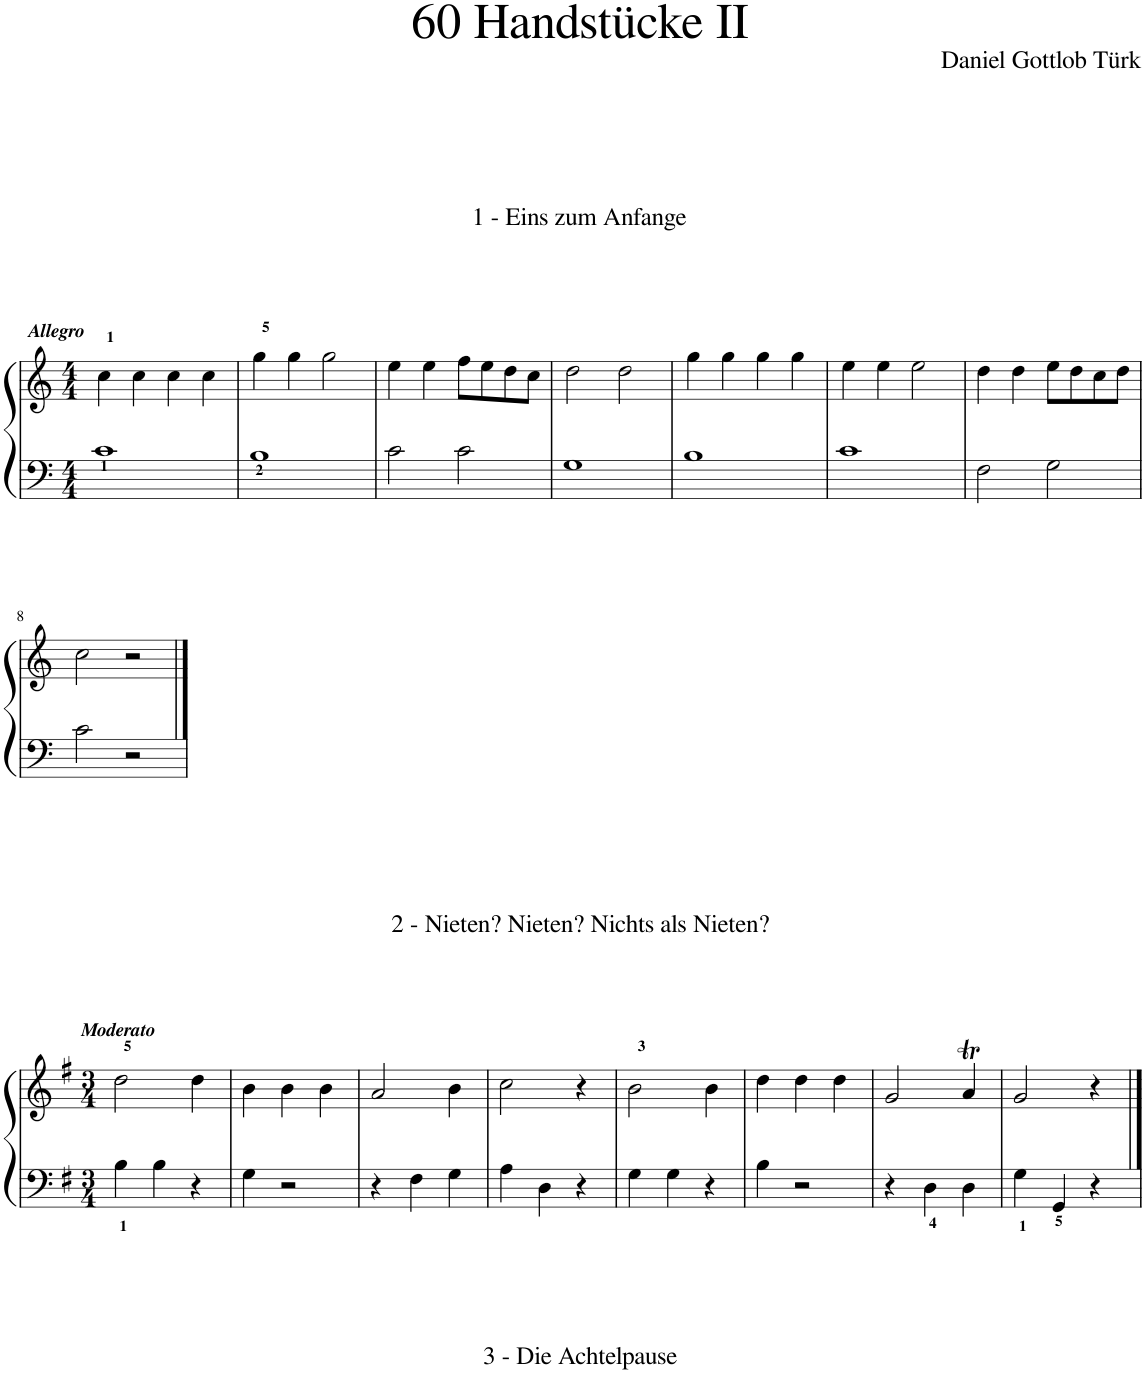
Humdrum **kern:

**kern	**kern
*part1	*part1
*staff2	*staff1
*I"Piano	*
*I'Pno.	*
*clefF4	*clefG2
*k[]	*k[]
*M4/4	*M4/4
=1	=1
!	!LO:TX:a:Bi:t=Allegro
1c	4cc\
.	4cc\
.	4cc\
.	4cc\
=2	=2
1B	4gg\
.	4gg\
.	2gg\
=3	=3
2c\	4ee\
.	4ee\
2c\	8ff\L
.	8ee\
.	8dd\
.	8cc\J
=4	=4
1G	2dd\
.	2dd\
=5	=5
1B	4gg\
.	4gg\
.	4gg\
.	4gg\
=6	=6
1c	4ee\
.	4ee\
.	2ee\
=7	=7
2F\	4dd\
.	4dd\
2G\	8ee\L
.	8dd\
.	8cc\
.	8dd\J
!!LO:LB:g=z
=8	=8
2c\	2cc\
2r	2r
!!LO:LB:g=z
==1	==1
*k[f#]	*k[f#]
*M3/4	*M3/4
!	!LO:TX:a:Bi:t=Moderato
4B<\	2dd\
4B\	.
4r	4dd\
=2	=2
4G\	4b\
2r	4b\
.	4b\
=3	=3
4r	2a/
4F#\	.
4G\	4b\
=4	=4
4A\	2cc\
4D\	.
4r	4r
=5	=5
4G\	2b\
4G\	.
4r	4b\
=6	=6
4B\	4dd\
2r	4dd\
.	4dd\
=7	=7
4r	2g/
4D<\	.
4D\	4aT/
=8	=8
4G<\	2g/
4GG/	.
4r	4r
==	==
*-	*-
